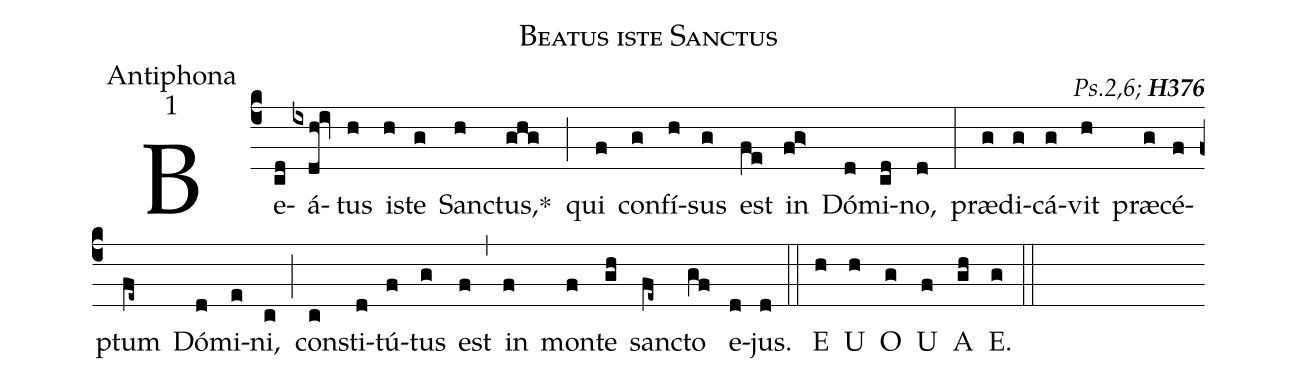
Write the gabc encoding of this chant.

name:Beatus iste Sanctus;
office-part:Antiphona;
mode:1;
commentary:{\itshape\mdseries Ps.2,6;\/} {\bfseries H376};
%%
(c4) Be(cd)á(ixdh!iv)tus(h) i(h)ste(g) San(h)ctus,<sp>*</sp>(ghg) (;)
qui(f) con(g)fí(h)sus(g) est(fe) in(f!g>) Dó(d)mi(cd)no,(d) (:)
præ(g)di(g)cá(g)vit(h) præ(g)cé(f)ptum(fe~) Dó(d)mi(e)ni,(c) (;)
con(c)sti(d)tú(f)tus(g) est(f) (,)
in(f) mon(f)te(gh) san(fe~)cto(gf) e(d)jus.(d) (::)
<eu> E(h) U(h) O(g) U(f) A(gh) E.(g) </eu> (::)
